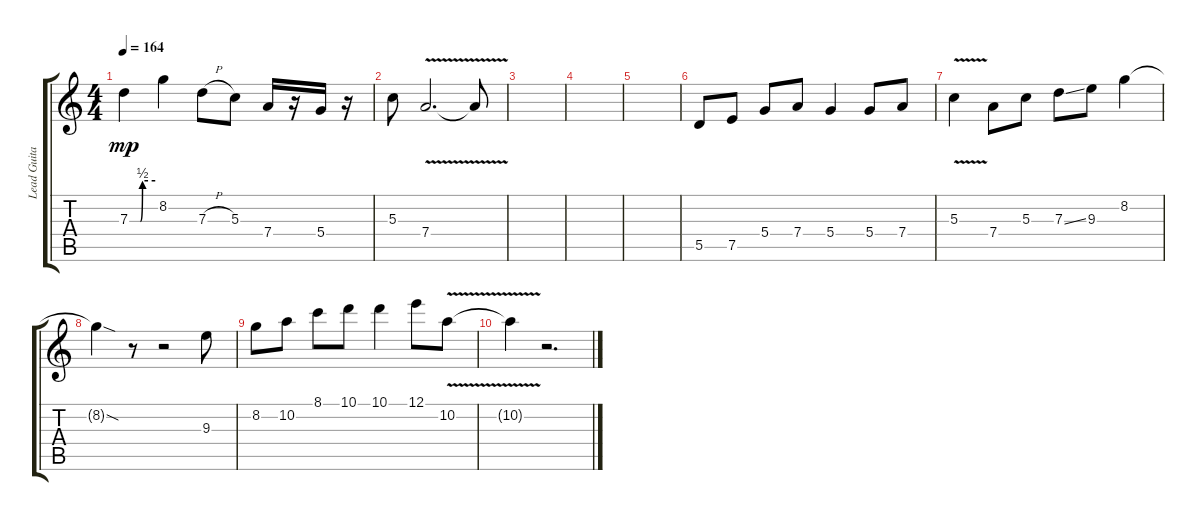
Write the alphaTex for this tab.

\track ("Lead Guitar 2" "Lead Guita") {instrument electricguitarjazz}
\staff {score tabs}
\tuning (E4 B3 G3 D3 A2 E2) {hide}
\ts (4 4)
\tempo 164
\clef g2
\ks c
7.3{be (custom 0 0 15 0 25 0 30 2 60 2)}.4{dy mp} 8.2.4 7.3{h}.8 5.3.8 7.4.16 r.16 5.4.16 r.16 |
5.3.8 7.4{v}.2{d} 7.4{t}.8 |
|
|
|
5.5.8 7.5.8 5.4.8 7.4.8 5.4.4 5.4.8 7.4.8 |
5.3{v}.4 7.4.8 5.3.8 7.3{ss}.8 9.3.8 8.2.4 |
8.2{sod t}.4 r.8 r.2 9.3.8 |
8.2.8 10.2.8 8.1.8 10.1.8 10.1.4 12.1.8 10.2{v}.8 |
10.2{t}.4 r.2{d}
